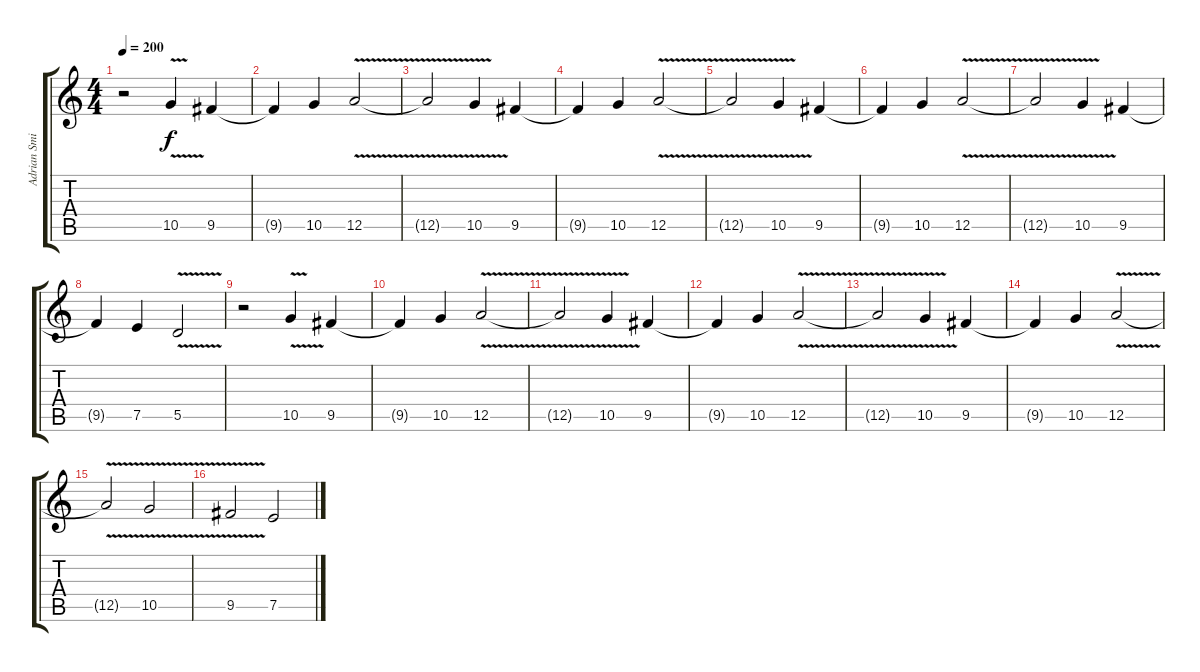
\track ("Adrian Smith" "Adrian Smi") {instrument distortionguitar}
\staff {score tabs}
\tuning (E4 B3 G3 D3 A2 E2) {hide}
\ts (4 4)
\tempo 200
\clef g2
\ks c
r.2{dy f} 10.5{v}.4 9.5.4 |
9.5{t}.4 10.5.4 12.5{v}.2 |
12.5{t}.2 10.5{v}.4 9.5.4 |
9.5{t}.4 10.5.4 12.5{v}.2 |
12.5{t}.2 10.5{v}.4 9.5.4 |
9.5{t}.4 10.5.4 12.5{v}.2 |
12.5{t}.2 10.5{v}.4 9.5.4 |
9.5{t}.4 7.5.4 5.5{v}.2 |
r.2 10.5{v}.4 9.5.4 |
9.5{t}.4 10.5.4 12.5{v}.2 |
12.5{t}.2 10.5{v}.4 9.5.4 |
9.5{t}.4 10.5.4 12.5{v}.2 |
12.5{t}.2 10.5{v}.4 9.5.4 |
9.5{t}.4 10.5.4 12.5{v}.2 |
12.5{t}.2 10.5{v}.2 |
9.5{v}.2 7.5.2
